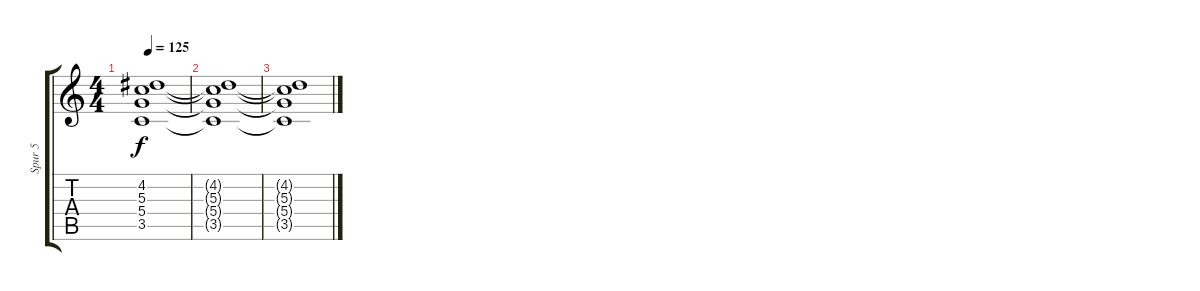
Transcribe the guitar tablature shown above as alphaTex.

\track ("Spur 5" "Spur 5") {instrument overdrivenguitar}
\staff {score tabs}
\tuning (E4 B3 G3 D3 A2 D2) {hide}
\ts (4 4)
\tempo 125
\clef g2
\ks c
(4.2 5.3 5.4 3.5).1{dy f} |
(4.2{t} 5.3{t} 5.4{t} 3.5{t}).1 |
(4.2{t} 5.3{t} 5.4{t} 3.5{t}).1
